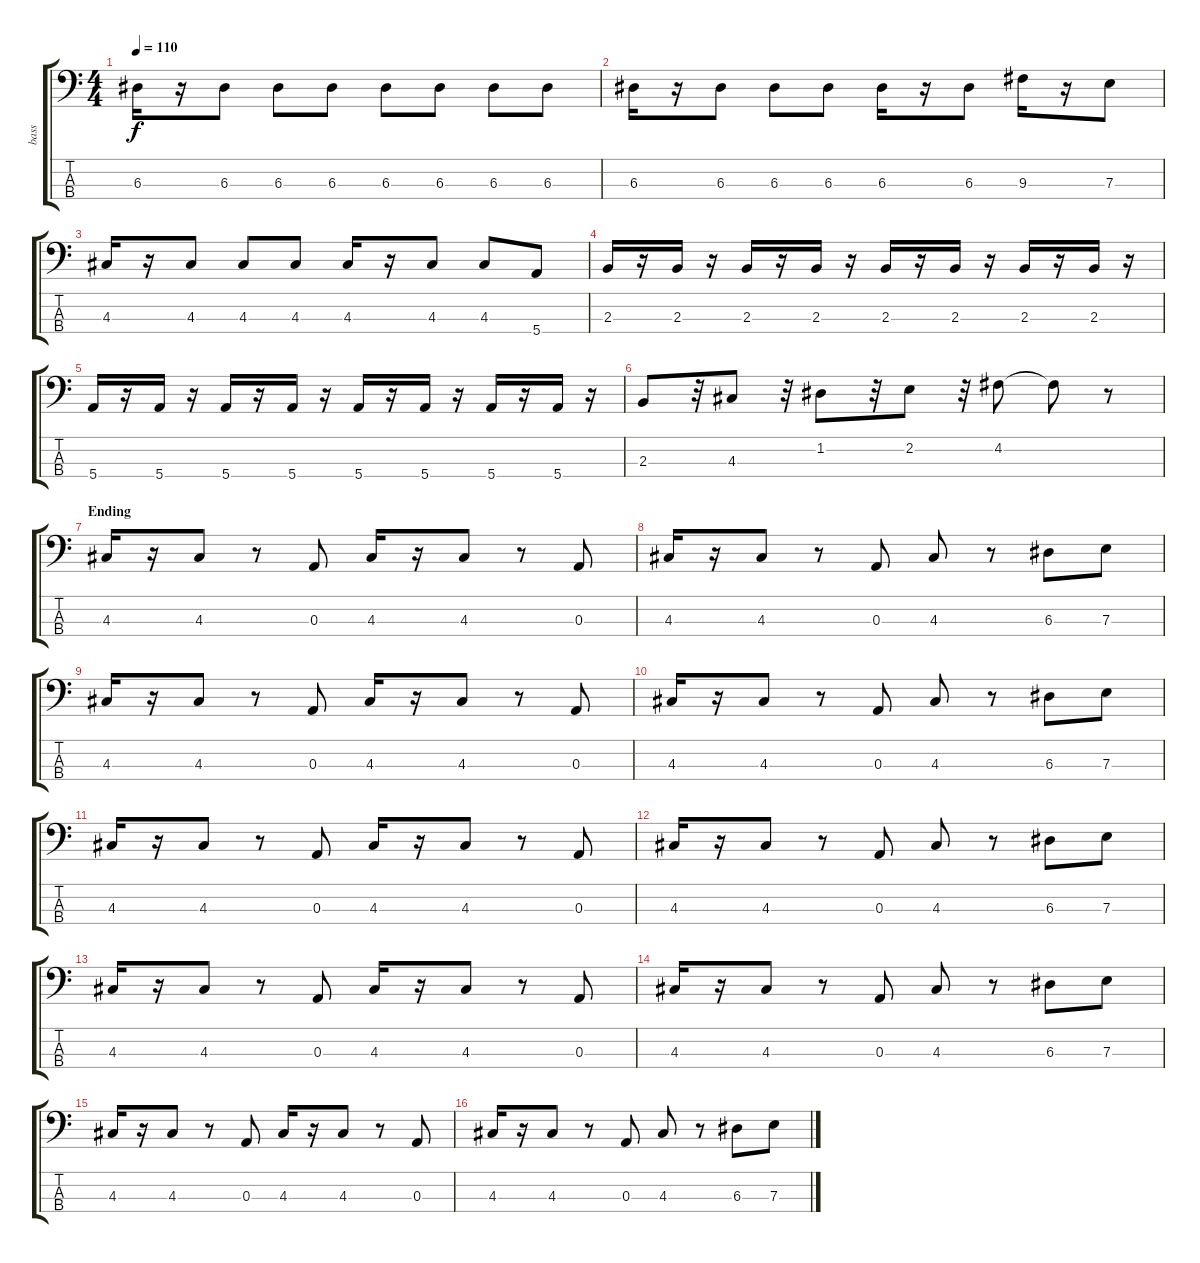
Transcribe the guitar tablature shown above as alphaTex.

\track ("bass" "bass") {instrument electricbassfinger}
\staff {score tabs}
\tuning (G2 D2 A1 E1) {hide}
\ts (4 4)
\tempo 110
\clef f4
\ks c
6.3.16{dy f} r.16 6.3.8 6.3.8 6.3.8 6.3.8 6.3.8 6.3.8 6.3.8 |
6.3.16 r.16 6.3.8 6.3.8 6.3.8 6.3.16 r.16 6.3.8 9.3.16 r.16 7.3.8 |
4.3.16 r.16 4.3.8 4.3.8 4.3.8 4.3.16 r.16 4.3.8 4.3.8 5.4.8 |
2.3.16 r.16 2.3.16 r.16 2.3.16 r.16 2.3.16 r.16 2.3.16 r.16 2.3.16 r.16 2.3.16 r.16 2.3.16 r.16 |
5.4.16 r.16 5.4.16 r.16 5.4.16 r.16 5.4.16 r.16 5.4.16 r.16 5.4.16 r.16 5.4.16 r.16 5.4.16 r.16 |
2.3.8 r.32 4.3.8 r.32 1.2.8 r.32 2.2.8 r.32 4.2.8 4.2{t}.8 r.8 |
\section ("" "Ending")
4.3.16 r.16 4.3.8 r.8 0.3.8 4.3.16 r.16 4.3.8 r.8 0.3.8 |
4.3.16 r.16 4.3.8 r.8 0.3.8 4.3.8 r.8 6.3.8 7.3.8 |
4.3.16 r.16 4.3.8 r.8 0.3.8 4.3.16 r.16 4.3.8 r.8 0.3.8 |
4.3.16 r.16 4.3.8 r.8 0.3.8 4.3.8 r.8 6.3.8 7.3.8 |
4.3.16 r.16 4.3.8 r.8 0.3.8 4.3.16 r.16 4.3.8 r.8 0.3.8 |
4.3.16 r.16 4.3.8 r.8 0.3.8 4.3.8 r.8 6.3.8 7.3.8 |
4.3.16 r.16 4.3.8 r.8 0.3.8 4.3.16 r.16 4.3.8 r.8 0.3.8 |
4.3.16 r.16 4.3.8 r.8 0.3.8 4.3.8 r.8 6.3.8 7.3.8 |
4.3.16 r.16 4.3.8 r.8 0.3.8 4.3.16 r.16 4.3.8 r.8 0.3.8 |
4.3.16 r.16 4.3.8 r.8 0.3.8 4.3.8 r.8 6.3.8 7.3.8
